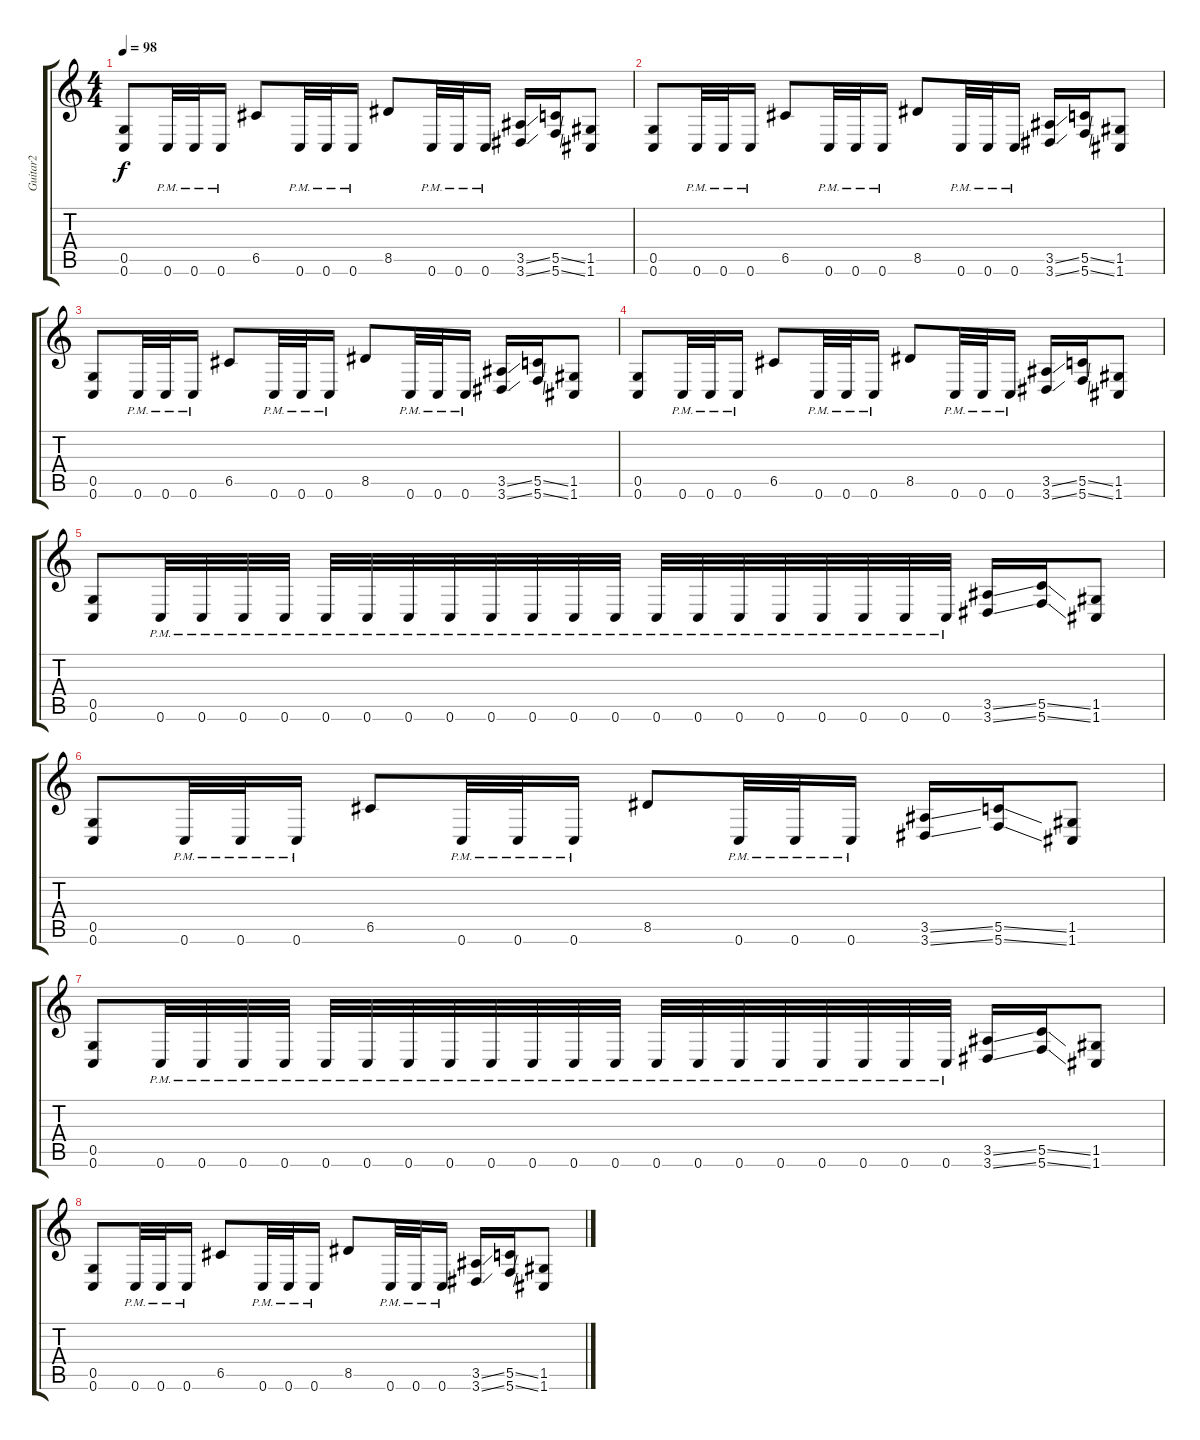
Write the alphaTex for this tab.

\track ("Guitar2" "Guitar2") {instrument distortionguitar}
\staff {score tabs}
\tuning (D4 A3 F3 C3 G2 C2) {hide}
\ts (4 4)
\tempo 98
\clef g2
\ks c
(0.5 0.6).8{dy f} 0.6{pm}.32 0.6{pm}.32 0.6{pm}.16 6.5.8 0.6{pm}.32 0.6{pm}.32 0.6{pm}.16 8.5.8 0.6{pm}.32 0.6{pm}.32 0.6{pm}.16 (3.5{ss} 3.6{ss}).16 (5.5{ss} 5.6{ss}).16 (1.5 1.6).8 |
(0.5 0.6).8 0.6{pm}.32 0.6{pm}.32 0.6{pm}.16 6.5.8 0.6{pm}.32 0.6{pm}.32 0.6{pm}.16 8.5.8 0.6{pm}.32 0.6{pm}.32 0.6{pm}.16 (3.5{ss} 3.6{ss}).16 (5.5{ss} 5.6{ss}).16 (1.5 1.6).8 |
(0.5 0.6).8 0.6{pm}.32 0.6{pm}.32 0.6{pm}.16 6.5.8 0.6{pm}.32 0.6{pm}.32 0.6{pm}.16 8.5.8 0.6{pm}.32 0.6{pm}.32 0.6{pm}.16 (3.5{ss} 3.6{ss}).16 (5.5{ss} 5.6{ss}).16 (1.5 1.6).8 |
(0.5 0.6).8 0.6{pm}.32 0.6{pm}.32 0.6{pm}.16 6.5.8 0.6{pm}.32 0.6{pm}.32 0.6{pm}.16 8.5.8 0.6{pm}.32 0.6{pm}.32 0.6{pm}.16 (3.5{ss} 3.6{ss}).16 (5.5{ss} 5.6{ss}).16 (1.5 1.6).8 |
(0.5 0.6).8 0.6{pm}.32 0.6{pm}.32 0.6{pm}.32 0.6{pm}.32 0.6{pm}.32 0.6{pm}.32 0.6{pm}.32 0.6{pm}.32 0.6{pm}.32 0.6{pm}.32 0.6{pm}.32 0.6{pm}.32 0.6{pm}.32 0.6{pm}.32 0.6{pm}.32 0.6{pm}.32 0.6{pm}.32 0.6{pm}.32 0.6{pm}.32 0.6{pm}.32 (3.5{ss} 3.6{ss}).16 (5.5{ss} 5.6{ss}).16 (1.5 1.6).8 |
(0.5 0.6).8 0.6{pm}.32 0.6{pm}.32 0.6{pm}.16 6.5.8 0.6{pm}.32 0.6{pm}.32 0.6{pm}.16 8.5.8 0.6{pm}.32 0.6{pm}.32 0.6{pm}.16 (3.5{ss} 3.6{ss}).16 (5.5{ss} 5.6{ss}).16 (1.5 1.6).8 |
(0.5 0.6).8 0.6{pm}.32 0.6{pm}.32 0.6{pm}.32 0.6{pm}.32 0.6{pm}.32 0.6{pm}.32 0.6{pm}.32 0.6{pm}.32 0.6{pm}.32 0.6{pm}.32 0.6{pm}.32 0.6{pm}.32 0.6{pm}.32 0.6{pm}.32 0.6{pm}.32 0.6{pm}.32 0.6{pm}.32 0.6{pm}.32 0.6{pm}.32 0.6{pm}.32 (3.5{ss} 3.6{ss}).16 (5.5{ss} 5.6{ss}).16 (1.5 1.6).8 |
(0.5 0.6).8 0.6{pm}.32 0.6{pm}.32 0.6{pm}.16 6.5.8 0.6{pm}.32 0.6{pm}.32 0.6{pm}.16 8.5.8 0.6{pm}.32 0.6{pm}.32 0.6{pm}.16 (3.5{ss} 3.6{ss}).16 (5.5{ss} 5.6{ss}).16 (1.5 1.6).8
